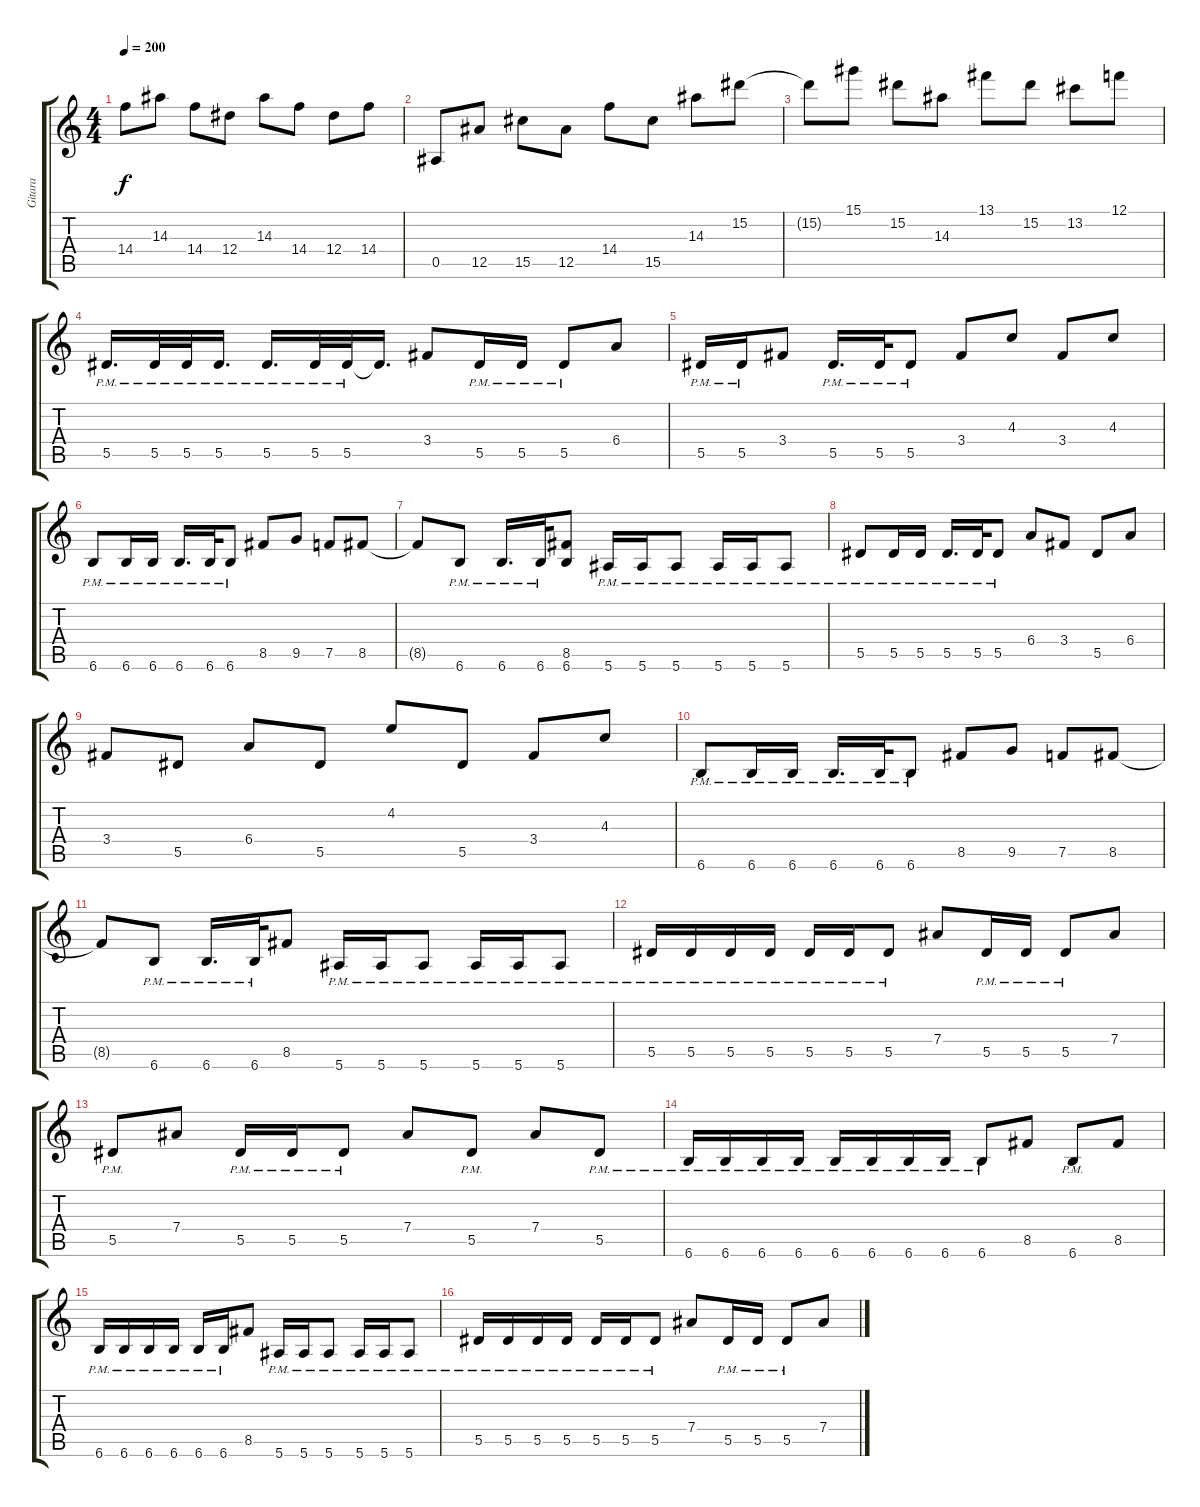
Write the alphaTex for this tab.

\track ("Gitara" "Gitara") {instrument overdrivenguitar}
\staff {score tabs}
\tuning (F4 C4 Ab3 Eb3 Bb2 F2) {hide}
\ts (4 4)
\tempo 200
\clef g2
\ks c
14.4{t}.8{dy f} 14.3.8 14.4.8 12.4.8 14.3.8 14.4.8 12.4.8 14.4.8 |
0.5.8 12.5.8 15.5.8 12.5.8 14.4.8 15.5.8 14.3.8 15.2.8 |
15.2{t}.8 15.1.8 15.2.8 14.3.8 13.1.8 15.2.8 13.2.8 12.1.8 |
5.5{pm}.16{d} 5.5{pm}.32 5.5{pm}.32 5.5{pm}.16{d} 5.5{pm}.16{d} 5.5{pm}.32 5.5{pm}.32 5.5{t}.16{d} 3.4.8 5.5{pm}.16 5.5{pm}.16 5.5{pm}.8 6.4.8 |
5.5{pm}.16 5.5{pm}.16 3.4.8 5.5{pm}.16{d} 5.5{pm}.32 5.5{pm}.8 3.4.8 4.3.8 3.4.8 4.3.8 |
6.6{pm}.8 6.6{pm}.16 6.6{pm}.16 6.6{pm}.16{d} 6.6{pm}.32 6.6{pm}.8 8.5.8 9.5.8 7.5.8 8.5.8 |
8.5{t}.8 6.6{pm}.8 6.6{pm}.16{d} 6.6{pm}.32 (8.5 6.6).8 5.6{pm}.16 5.6{pm}.16 5.6{pm}.8 5.6{pm}.16 5.6{pm}.16 5.6{pm}.8 |
5.5{pm}.8 5.5{pm}.16 5.5{pm}.16 5.5{pm}.16{d} 5.5{pm}.32 5.5{pm}.8 6.4.8 3.4.8 5.5.8 6.4.8 |
3.4.8 5.5.8 6.4.8 5.5.8 4.2.8 5.5.8 3.4.8 4.3.8 |
6.6{pm}.8 6.6{pm}.16 6.6{pm}.16 6.6{pm}.16{d} 6.6{pm}.32 6.6{pm}.8 8.5.8 9.5.8 7.5.8 8.5.8 |
8.5{t}.8 6.6{pm}.8 6.6{pm}.16{d} 6.6{pm}.32 8.5.8 5.6{pm}.16 5.6{pm}.16 5.6{pm}.8 5.6{pm}.16 5.6{pm}.16 5.6{pm}.8 |
5.5{pm}.16 5.5{pm}.16 5.5{pm}.16 5.5{pm}.16 5.5{pm}.16 5.5{pm}.16 5.5{pm}.8 7.4.8 5.5{pm}.16 5.5{pm}.16 5.5{pm}.8 7.4.8 |
5.5{pm}.8 7.4.8 5.5{pm}.16 5.5{pm}.16 5.5{pm}.8 7.4.8 5.5{pm}.8 7.4.8 5.5{pm}.8 |
6.6{pm}.16 6.6{pm}.16 6.6{pm}.16 6.6{pm}.16 6.6{pm}.16 6.6{pm}.16 6.6{pm}.16 6.6{pm}.16 6.6{pm}.8 8.5.8 6.6{pm}.8 8.5.8 |
6.6{pm}.16 6.6{pm}.16 6.6{pm}.16 6.6{pm}.16 6.6{pm}.16 6.6{pm}.16 8.5.8 5.6{pm}.16 5.6{pm}.16 5.6{pm}.8 5.6{pm}.16 5.6{pm}.16 5.6{pm}.8 |
5.5{pm}.16 5.5{pm}.16 5.5{pm}.16 5.5{pm}.16 5.5{pm}.16 5.5{pm}.16 5.5{pm}.8 7.4.8 5.5{pm}.16 5.5{pm}.16 5.5{pm}.8 7.4.8
